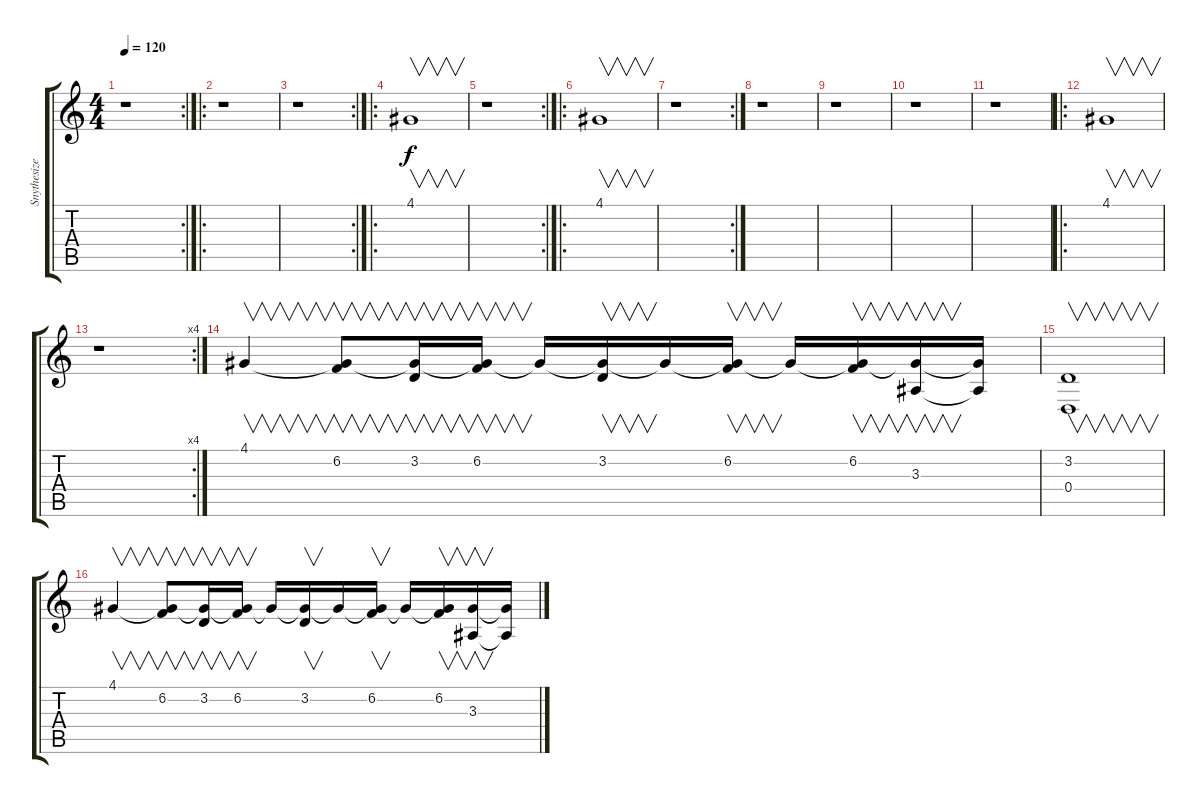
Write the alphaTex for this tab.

\track ("Snythesizer Right Hand" "Snythesize") {instrument lead7fifths}
\staff {score tabs}
\tuning (E4 B3 G3 D3 A2 E2) {hide}
\rc 2
\ts (4 4)
\tempo 120
\clef g2
\ks c
r.1{dy f} |
\ro
r.1 |
\rc 2
r.1 |
\ro
4.1.1{v} |
\rc 2
r.1 |
\ro
4.1.1{v} |
\rc 2
r.1 |
r.1 |
r.1 |
r.1 |
r.1 |
\ro
4.1.1{v} |
\rc 4
r.1 |
4.1.4{v} (4.1{t} 6.2).8{v} (4.1{t} 3.2).16{v} (4.1{t} 6.2).16{v} 4.1{t}.16 (4.1{t} 3.2).16{v} 4.1{t}.16 (4.1{t} 6.2).16{v} 4.1{t}.16 (4.1{t} 6.2).16{v} (4.1{t} 3.3).16{v} (4.1{t} 3.3{t}).16 |
(3.2 0.4).1{v} |
4.1.4{v} (4.1{t} 6.2).8{v} (4.1{t} 3.2).16{v} (4.1{t} 6.2).16{v} 4.1{t}.16 (4.1{t} 3.2).16{v} 4.1{t}.16 (4.1{t} 6.2).16{v} 4.1{t}.16 (4.1{t} 6.2).16{v} (4.1{t} 3.3).16{v} (4.1{t} 3.3{t}).16
